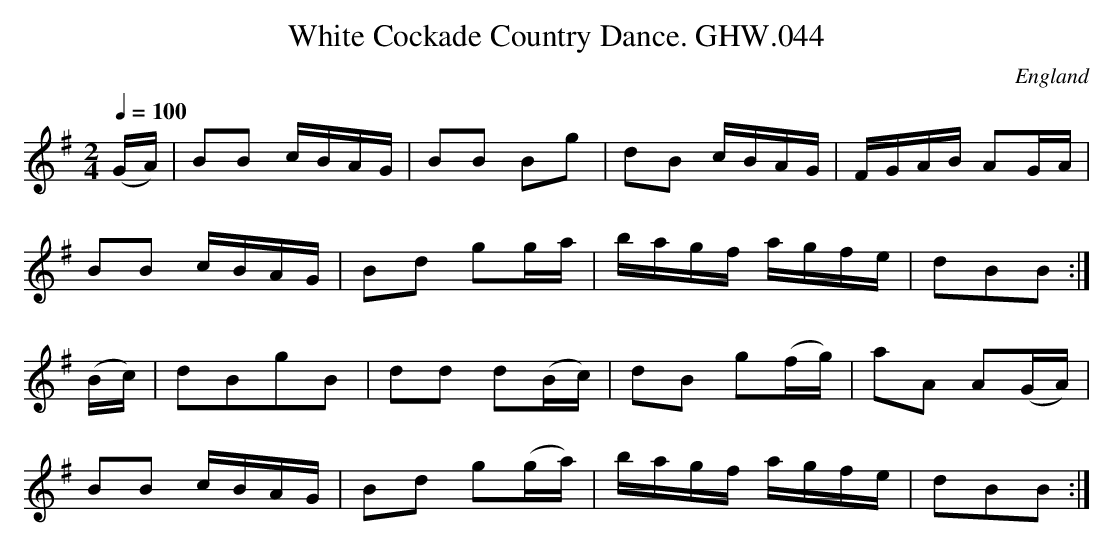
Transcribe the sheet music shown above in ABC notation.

X:1
T:White Cockade Country Dance. GHW.044
L:1/16
M:2/4
O:England
Q:1/4=100
K:G
(GA)|B2B2 cBAG|B2B2 B2g2|d2B2 cBAG|FGAB A2GA|!
B2B2 cBAG|B2d2 g2ga|bagf agfe|d2B2B2:|!
(Bc)|d2B2g2B2|d2d2 d2(Bc)|d2B2 g2(fg)|a2A2 A2(GA)|!
B2B2 cBAG|B2d2 g2(ga)|bagf agfe|d2B2B2:|
